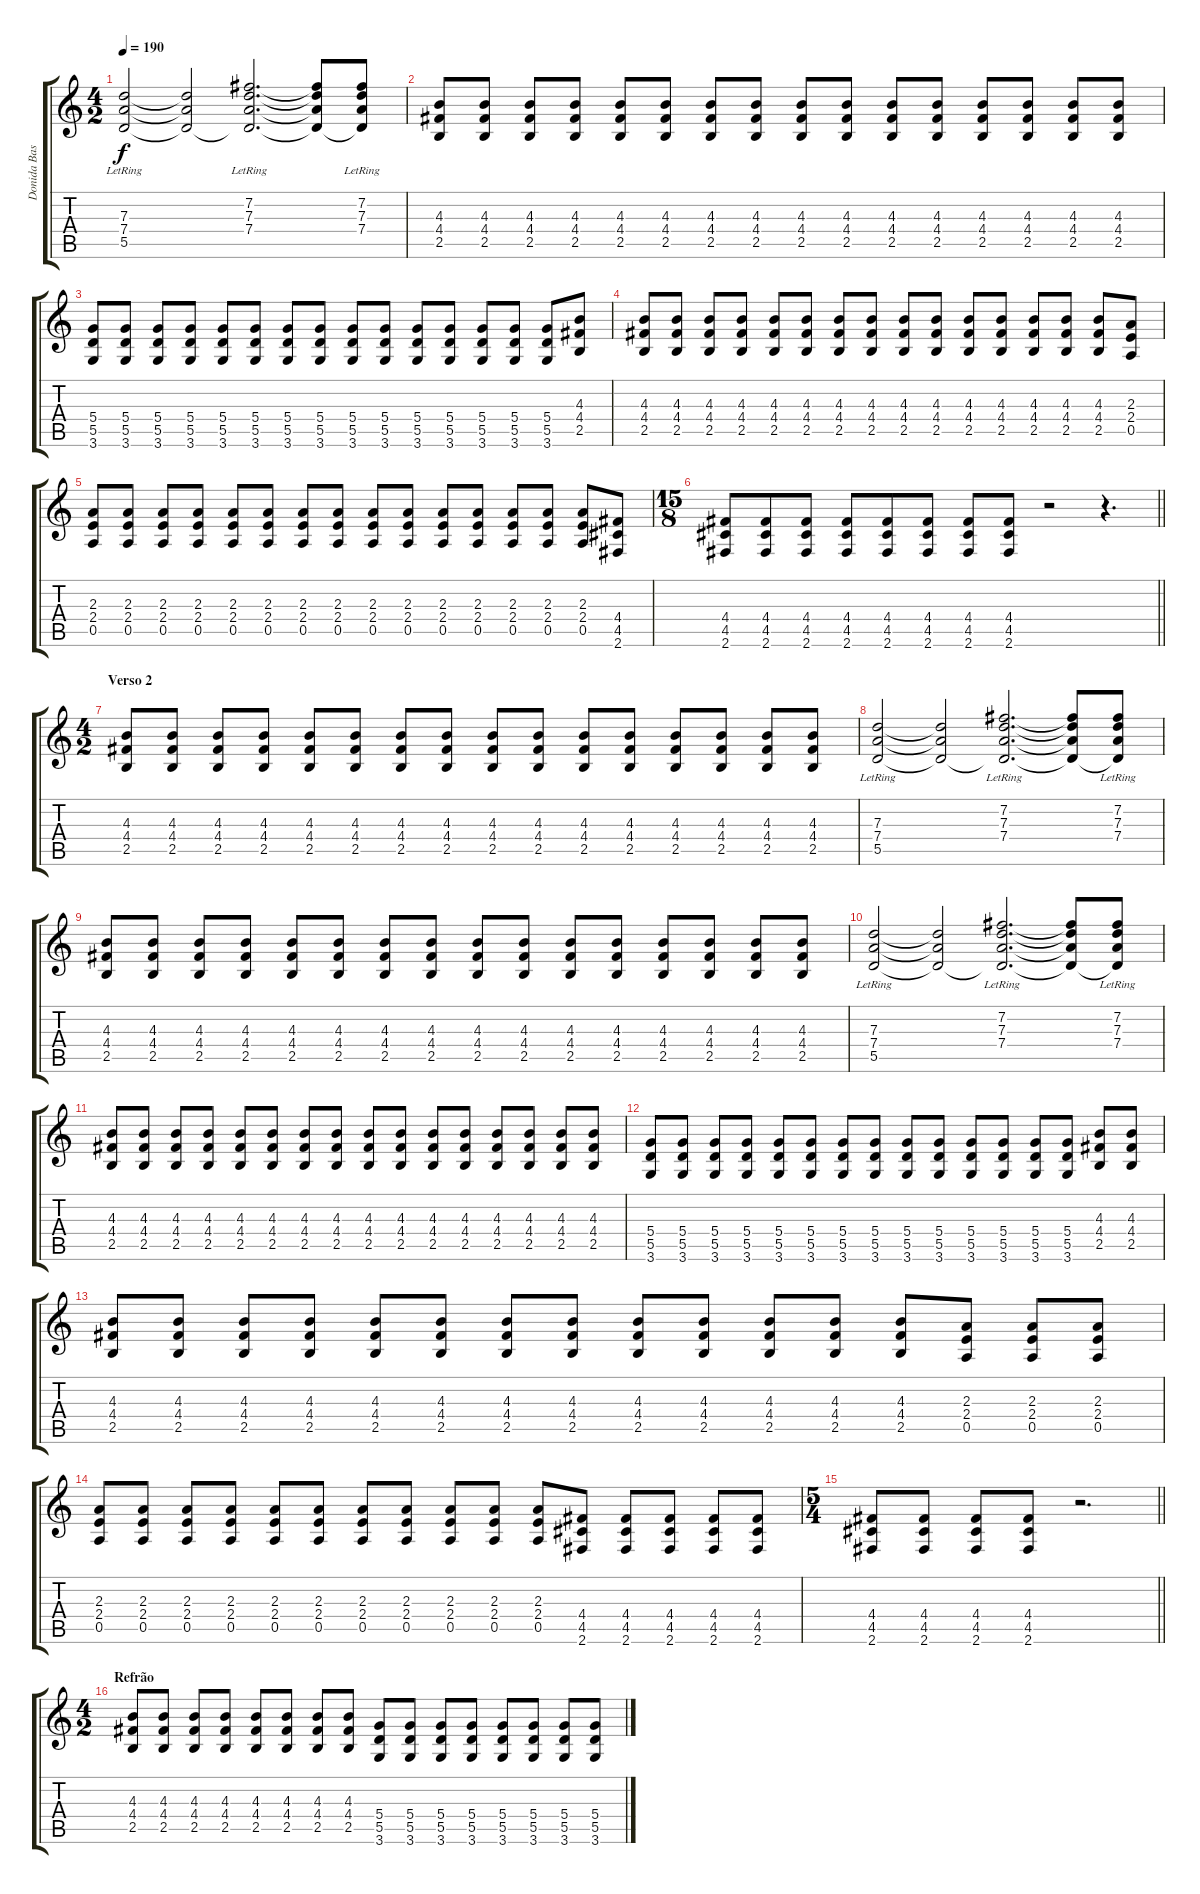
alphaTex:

\track ("Donida Base" "Donida Bas") {instrument distortionguitar}
\staff {score tabs}
\tuning (E4 B3 G3 D3 A2 E2) {hide}
\ts (4 2)
\tempo 190
\clef g2
\ks c
(7.3{lr} 7.4{lr} 5.5{lr}).2{dy f} (7.3{t} 7.4{t} 5.5{t}).2 (7.2{lr} 7.3{lr} 7.4{lr} 5.5{t}).2{d} (7.2{t} 7.3{t} 7.4{t} 5.5{t}).8 (7.2 7.3{lr} 7.4{lr} 5.5{t}).8 |
(4.3 4.4 2.5).8 (4.3 4.4 2.5).8 (4.3 4.4 2.5).8 (4.3 4.4 2.5).8 (4.3 4.4 2.5).8 (4.3 4.4 2.5).8 (4.3 4.4 2.5).8 (4.3 4.4 2.5).8 (4.3 4.4 2.5).8 (4.3 4.4 2.5).8 (4.3 4.4 2.5).8 (4.3 4.4 2.5).8 (4.3 4.4 2.5).8 (4.3 4.4 2.5).8 (4.3 4.4 2.5).8 (4.3 4.4 2.5).8 |
(5.4 5.5 3.6).8 (5.4 5.5 3.6).8 (5.4 5.5 3.6).8 (5.4 5.5 3.6).8 (5.4 5.5 3.6).8 (5.4 5.5 3.6).8 (5.4 5.5 3.6).8 (5.4 5.5 3.6).8 (5.4 5.5 3.6).8 (5.4 5.5 3.6).8 (5.4 5.5 3.6).8 (5.4 5.5 3.6).8 (5.4 5.5 3.6).8 (5.4 5.5 3.6).8 (5.4 5.5 3.6).8 (4.3 4.4 2.5).8 |
(4.3 4.4 2.5).8 (4.3 4.4 2.5).8 (4.3 4.4 2.5).8 (4.3 4.4 2.5).8 (4.3 4.4 2.5).8 (4.3 4.4 2.5).8 (4.3 4.4 2.5).8 (4.3 4.4 2.5).8 (4.3 4.4 2.5).8 (4.3 4.4 2.5).8 (4.3 4.4 2.5).8 (4.3 4.4 2.5).8 (4.3 4.4 2.5).8 (4.3 4.4 2.5).8 (4.3 4.4 2.5).8 (2.3 2.4 0.5).8 |
(2.3 2.4 0.5).8 (2.3 2.4 0.5).8 (2.3 2.4 0.5).8 (2.3 2.4 0.5).8 (2.3 2.4 0.5).8 (2.3 2.4 0.5).8 (2.3 2.4 0.5).8 (2.3 2.4 0.5).8 (2.3 2.4 0.5).8 (2.3 2.4 0.5).8 (2.3 2.4 0.5).8 (2.3 2.4 0.5).8 (2.3 2.4 0.5).8 (2.3 2.4 0.5).8 (2.3 2.4 0.5).8 (4.4 4.5 2.6).8 |
\ts (15 8)
\barLineRight lightlight
(4.4 4.5 2.6).8 (4.4 4.5 2.6).8 (4.4 4.5 2.6).8 (4.4 4.5 2.6).8 (4.4 4.5 2.6).8 (4.4 4.5 2.6).8 (4.4 4.5 2.6).8 (4.4 4.5 2.6).8 r.2 r.4{d} |
\ts (4 2)
\section ("" "Verso 2")
(4.3 4.4 2.5).8 (4.3 4.4 2.5).8 (4.3 4.4 2.5).8 (4.3 4.4 2.5).8 (4.3 4.4 2.5).8 (4.3 4.4 2.5).8 (4.3 4.4 2.5).8 (4.3 4.4 2.5).8 (4.3 4.4 2.5).8 (4.3 4.4 2.5).8 (4.3 4.4 2.5).8 (4.3 4.4 2.5).8 (4.3 4.4 2.5).8 (4.3 4.4 2.5).8 (4.3 4.4 2.5).8 (4.3 4.4 2.5).8 |
(7.3{lr} 7.4{lr} 5.5{lr}).2 (7.3{t} 7.4{t} 5.5{t}).2 (7.2{lr} 7.3{lr} 7.4{lr} 5.5{t}).2{d} (7.2{t} 7.3{t} 7.4{t} 5.5{t}).8 (7.2 7.3{lr} 7.4{lr} 5.5{t}).8 |
(4.3 4.4 2.5).8 (4.3 4.4 2.5).8 (4.3 4.4 2.5).8 (4.3 4.4 2.5).8 (4.3 4.4 2.5).8 (4.3 4.4 2.5).8 (4.3 4.4 2.5).8 (4.3 4.4 2.5).8 (4.3 4.4 2.5).8 (4.3 4.4 2.5).8 (4.3 4.4 2.5).8 (4.3 4.4 2.5).8 (4.3 4.4 2.5).8 (4.3 4.4 2.5).8 (4.3 4.4 2.5).8 (4.3 4.4 2.5).8 |
(7.3{lr} 7.4{lr} 5.5{lr}).2 (7.3{t} 7.4{t} 5.5{t}).2 (7.2{lr} 7.3{lr} 7.4{lr} 5.5{t}).2{d} (7.2{t} 7.3{t} 7.4{t} 5.5{t}).8 (7.2 7.3{lr} 7.4{lr} 5.5{t}).8 |
(4.3 4.4 2.5).8 (4.3 4.4 2.5).8 (4.3 4.4 2.5).8 (4.3 4.4 2.5).8 (4.3 4.4 2.5).8 (4.3 4.4 2.5).8 (4.3 4.4 2.5).8 (4.3 4.4 2.5).8 (4.3 4.4 2.5).8 (4.3 4.4 2.5).8 (4.3 4.4 2.5).8 (4.3 4.4 2.5).8 (4.3 4.4 2.5).8 (4.3 4.4 2.5).8 (4.3 4.4 2.5).8 (4.3 4.4 2.5).8 |
(5.4 5.5 3.6).8 (5.4 5.5 3.6).8 (5.4 5.5 3.6).8 (5.4 5.5 3.6).8 (5.4 5.5 3.6).8 (5.4 5.5 3.6).8 (5.4 5.5 3.6).8 (5.4 5.5 3.6).8 (5.4 5.5 3.6).8 (5.4 5.5 3.6).8 (5.4 5.5 3.6).8 (5.4 5.5 3.6).8 (5.4 5.5 3.6).8 (5.4 5.5 3.6).8 (4.3 4.4 2.5).8 (4.3 4.4 2.5).8 |
(4.3 4.4 2.5).8 (4.3 4.4 2.5).8 (4.3 4.4 2.5).8 (4.3 4.4 2.5).8 (4.3 4.4 2.5).8 (4.3 4.4 2.5).8 (4.3 4.4 2.5).8 (4.3 4.4 2.5).8 (4.3 4.4 2.5).8 (4.3 4.4 2.5).8 (4.3 4.4 2.5).8 (4.3 4.4 2.5).8 (4.3 4.4 2.5).8 (2.3 2.4 0.5).8 (2.3 2.4 0.5).8 (2.3 2.4 0.5).8 |
(2.3 2.4 0.5).8 (2.3 2.4 0.5).8 (2.3 2.4 0.5).8 (2.3 2.4 0.5).8 (2.3 2.4 0.5).8 (2.3 2.4 0.5).8 (2.3 2.4 0.5).8 (2.3 2.4 0.5).8 (2.3 2.4 0.5).8 (2.3 2.4 0.5).8 (2.3 2.4 0.5).8 (4.4 4.5 2.6).8 (4.4 4.5 2.6).8 (4.4 4.5 2.6).8 (4.4 4.5 2.6).8 (4.4 4.5 2.6).8 |
\ts (5 4)
\barLineRight lightlight
(4.4 4.5 2.6).8 (4.4 4.5 2.6).8 (4.4 4.5 2.6).8 (4.4 4.5 2.6).8 r.2{d} |
\ts (4 2)
\section ("" "Refrão")
(4.3 4.4 2.5).8 (4.3 4.4 2.5).8 (4.3 4.4 2.5).8 (4.3 4.4 2.5).8 (4.3 4.4 2.5).8 (4.3 4.4 2.5).8 (4.3 4.4 2.5).8 (4.3 4.4 2.5).8 (5.4 5.5 3.6).8 (5.4 5.5 3.6).8 (5.4 5.5 3.6).8 (5.4 5.5 3.6).8 (5.4 5.5 3.6).8 (5.4 5.5 3.6).8 (5.4 5.5 3.6).8 (5.4 5.5 3.6).8
